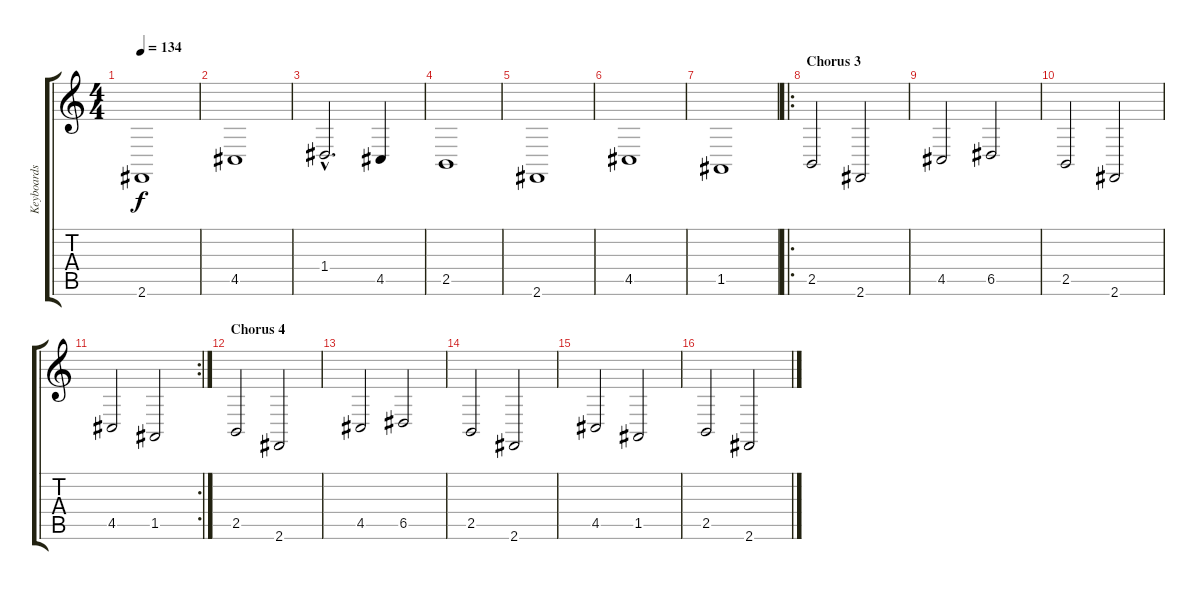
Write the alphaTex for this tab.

\track ("Keyboards 2" "Keyboards ") {instrument stringensemble1}
\staff {score tabs}
\tuning (E4 B3 G3 D3 A2 E2) {hide}
\ts (4 4)
\tempo 134
\clef g2
\ks c
2.6.1{dy f} |
4.5.1 |
1.4{hac}.2{d} 4.5.4 |
2.5.1 |
2.6.1 |
4.5.1 |
1.5.1 |
\ro
\section ("" "Chorus 3")
2.5.2 2.6.2 |
4.5.2 6.5.2 |
2.5.2 2.6.2 |
\rc 2
4.5.2 1.5.2 |
\section ("" "Chorus 4")
2.5.2 2.6.2 |
4.5.2 6.5.2 |
2.5.2 2.6.2 |
4.5.2 1.5.2 |
2.5.2 2.6.2
